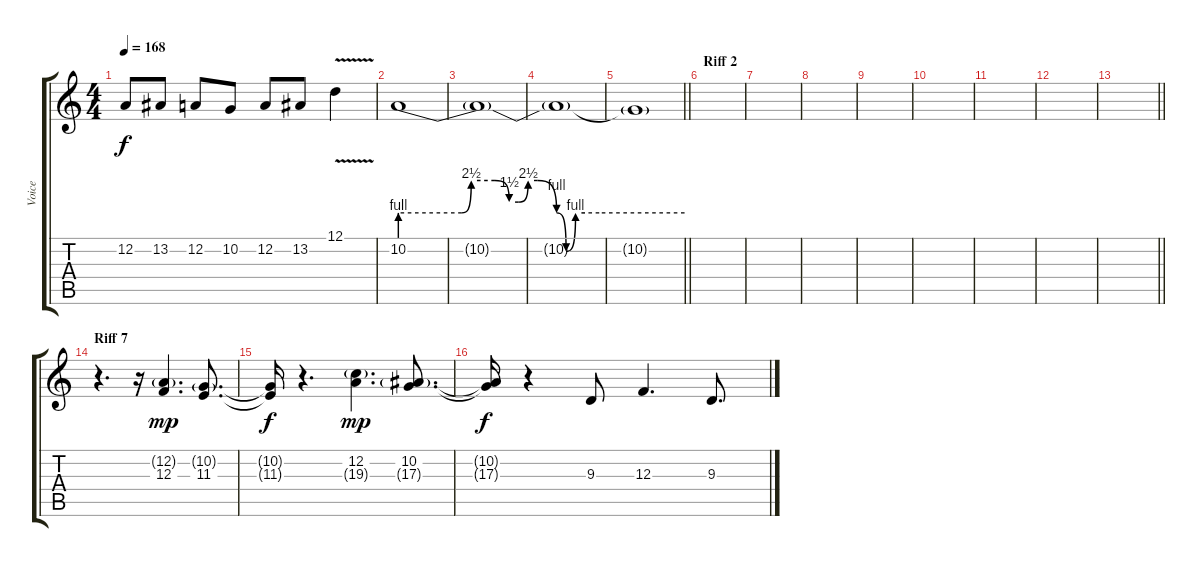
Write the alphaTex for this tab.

\track ("Voice" "Voice") {instrument cello}
\staff {score tabs}
\tuning (D4 A3 F3 C3 G2 D2) {hide}
\ts (4 4)
\tempo 168
\clef g2
\ks c
12.2.8{dy f} 13.2.8 12.2.8 10.2.8 12.2.8 13.2.8 12.1{v}.4 |
10.2{be (custom 0 4 13 4 15 10 20 10 23 6 25 6 27 10 29 10 33 4 35 0 37 4 39 4 42 4 60 4)}.1 |
10.2{t}.1 |
10.2{t}.1 |
\barLineRight lightlight
10.2{t}.1 |
\section ("" "Riff 2")
|
|
|
|
|
|
|
\barLineRight lightlight
|
\section ("" "Riff 7")
r.4{d} r.16 (12.2{g} 12.3).4{d dy mp} (10.2{g} 11.3).8{d} |
(10.2{t} 11.3{t}).16{dy f} r.4{d} (12.2 19.3{g}).4{d dy mp} (10.2 17.3{g}).8{d} |
(10.2{t} 17.3{t}).16{dy f} r.4 9.3.8 12.3.4{d} 9.3.8{d}
